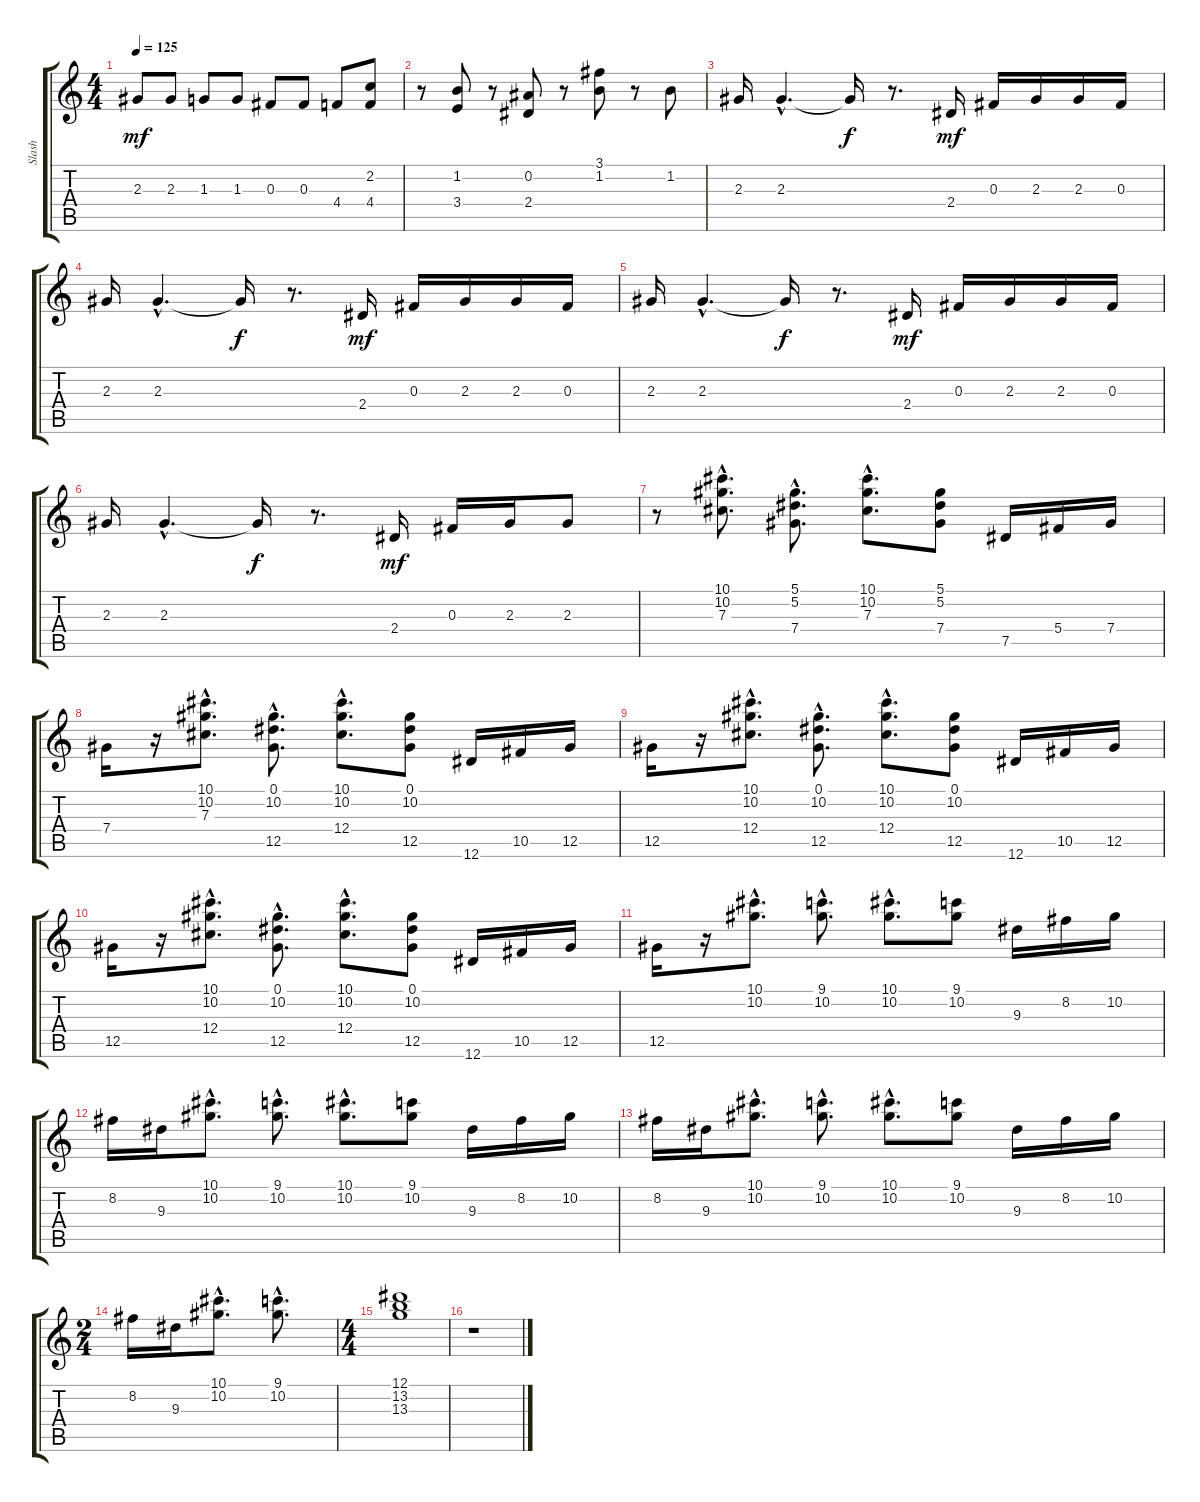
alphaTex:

\track ("Slash" "Slash") {instrument overdrivenguitar}
\staff {score tabs}
\tuning (Eb4 Bb3 Gb3 Db3 Ab2 Eb2) {hide}
\ts (4 4)
\tempo 125
\clef g2
\ks c
2.3.8{dy mf} 2.3.8 1.3.8 1.3.8 0.3.8 0.3.8 4.4.8 (2.2 4.4).8 |
r.8 (1.2 3.4).8 r.8 (0.2 2.4).8 r.8 (3.1 1.2).8 r.8 1.2.8 |
2.3.16 2.3{hac}.4{d} 2.3{t}.16{dy f} r.8{d} 2.4.16{dy mf} 0.3.16 2.3.16 2.3.16 0.3.16 |
2.3.16 2.3{hac}.4{d} 2.3{t}.16{dy f} r.8{d} 2.4.16{dy mf} 0.3.16 2.3.16 2.3.16 0.3.16 |
2.3.16 2.3{hac}.4{d} 2.3{t}.16{dy f} r.8{d} 2.4.16{dy mf} 0.3.16 2.3.16 2.3.16 0.3.16 |
2.3.16 2.3{hac}.4{d} 2.3{t}.16{dy f} r.8{d} 2.4.16{dy mf} 0.3.16 2.3.16 2.3.8 |
r.8 (10.1{hac} 10.2{hac} 7.3{hac}).8{d} (5.1{hac} 5.2{hac} 7.4{hac}).8{d} (10.1{hac} 10.2{hac} 7.3{hac}).8{d} (5.1 5.2 7.4).8 7.5.16 5.4.16 7.4.16 |
7.4.16 r.16 (10.1{hac} 10.2{hac} 7.3{hac}).8{d} (0.1{hac} 10.2{hac} 12.5{hac}).8{d} (10.1{hac} 10.2{hac} 12.4{hac}).8{d} (0.1 10.2 12.5).8 12.6.16 10.5.16 12.5.16 |
12.5.16 r.16 (10.1{hac} 10.2{hac} 12.4{hac}).8{d} (0.1{hac} 10.2{hac} 12.5{hac}).8{d} (10.1{hac} 10.2{hac} 12.4{hac}).8{d} (0.1 10.2 12.5).8 12.6.16 10.5.16 12.5.16 |
12.5.16 r.16 (10.1{hac} 10.2{hac} 12.4{hac}).8{d} (0.1{hac} 10.2{hac} 12.5{hac}).8{d} (10.1{hac} 10.2{hac} 12.4{hac}).8{d} (0.1 10.2 12.5).8 12.6.16 10.5.16 12.5.16 |
12.5.16 r.16 (10.1{hac} 10.2{hac}).8{d} (9.1{hac} 10.2{hac}).8{d} (10.1{hac} 10.2{hac}).8{d} (9.1 10.2).8 9.3.16 8.2.16 10.2.16 |
8.2.16 9.3.16 (10.1{hac} 10.2{hac}).8{d} (9.1{hac} 10.2{hac}).8{d} (10.1{hac} 10.2{hac}).8{d} (9.1 10.2).8 9.3.16 8.2.16 10.2.16 |
8.2.16 9.3.16 (10.1{hac} 10.2{hac}).8{d} (9.1{hac} 10.2{hac}).8{d} (10.1{hac} 10.2{hac}).8{d} (9.1 10.2).8 9.3.16 8.2.16 10.2.16 |
\ts (2 4)
8.2.16 9.3.16 (10.1{hac} 10.2{hac}).8{d} (9.1{hac} 10.2{hac}).8{d} |
\ts (4 4)
(12.1 13.2 13.3).1 |
r.1
